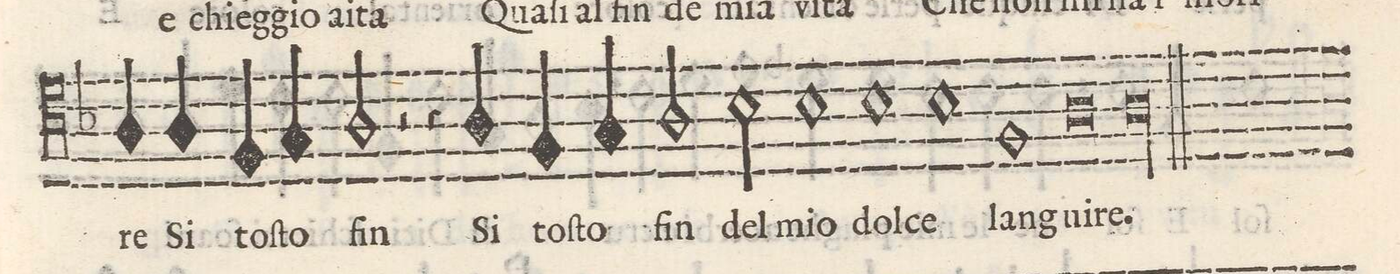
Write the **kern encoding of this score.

**kern	**text
*I"TENORE	*
*clefC4	*
*k[b-]	*
*met(C)	*
*M2/1	*
4A/	-re
4A/	Si
4F/	to-
4G/	-ſto
=32-	=32-
2A/	fin
2r	.
4r	.
4A/	Si
4F/	to-
4G/	-ſto
=33-	=33-
2A/	fin
2B-\	del
1B-	mio
=34-	=34-
1B-	dol-
1B-	-ce
=35-	=35-
1F	lan-
0A	-gu-
=36-	=36-
1Al\	-ire.
==	==
*-	*-
